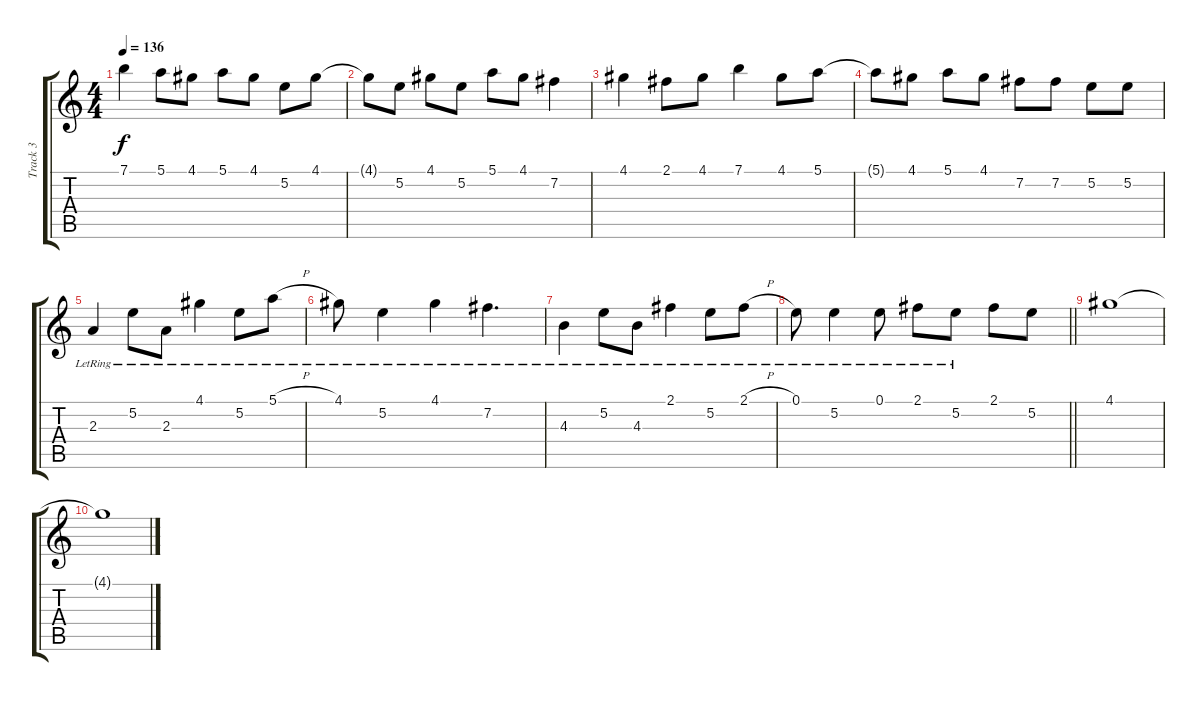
\track ("Track 3" "Track 3") {instrument distortionguitar}
\staff {score tabs}
\tuning (E4 B3 G3 D3 A2 E2) {hide}
\ts (4 4)
\tempo 136
\clef g2
\ks c
7.1.4{dy f} 5.1.8 4.1.8 5.1.8 4.1.8 5.2.8 4.1.8 |
4.1{t}.8 5.2.8 4.1.8 5.2.8 5.1.8 4.1.8 7.2.4 |
4.1.4 2.1.8 4.1.8 7.1.4 4.1.8 5.1.8 |
5.1{t}.8 4.1.8 5.1.8 4.1.8 7.2.8 7.2.8 5.2.8 5.2.8 |
2.3{lr}.4 5.2{lr}.8 2.3{lr}.8 4.1{lr}.4 5.2{lr}.8 5.1{h lr}.8 |
4.1{lr}.8 5.2{lr}.4 4.1{lr}.4 7.2{lr}.4{d} |
4.3{lr}.4 5.2{lr}.8 4.3{lr}.8 2.1{lr}.4 5.2{lr}.8 2.1{h lr}.8 |
\barLineRight lightlight
0.1{lr}.8 5.2{lr}.4 0.1{lr}.8 2.1{lr}.8 5.2{lr}.8 2.1.8 5.2.8 |
4.1.1 |
4.1{t}.1
